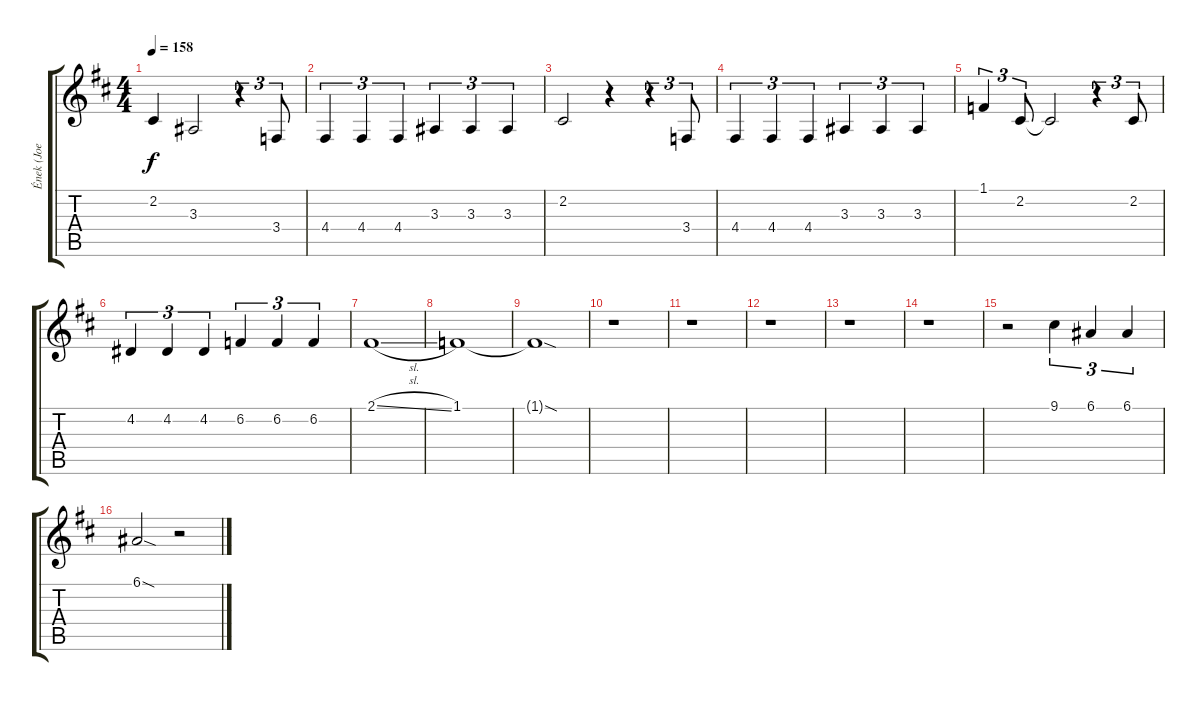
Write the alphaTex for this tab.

\track ("Ének (Joe Lynn Turner)" "Ének (Joe ") {instrument lead2sawtooth}
\staff {score tabs}
\tuning (E4 B3 G3 D3 A2 E2) {hide}
\ts (4 4)
\tempo 158
\clef g2
\ks d
2.2.4{dy f} 3.3.2 r.4{tu (3 2)} 3.4.8{tu (3 2)} |
4.4.4{tu (3 2)} 4.4.4{tu (3 2)} 4.4.4{tu (3 2)} 3.3.4{tu (3 2)} 3.3.4{tu (3 2)} 3.3.4{tu (3 2)} |
2.2.2 r.4 r.4{tu (3 2)} 3.4.8{tu (3 2)} |
4.4.4{tu (3 2)} 4.4.4{tu (3 2)} 4.4.4{tu (3 2)} 3.3.4{tu (3 2)} 3.3.4{tu (3 2)} 3.3.4{tu (3 2)} |
1.1.4{tu (3 2)} 2.2.8{tu (3 2)} 2.2{t}.2 r.4{tu (3 2)} 2.2.8{tu (3 2)} |
4.2.4{tu (3 2)} 4.2.4{tu (3 2)} 4.2.4{tu (3 2)} 6.2.4{tu (3 2)} 6.2.4{tu (3 2)} 6.2.4{tu (3 2)} |
2.1{sl}.1 |
1.1.1 |
1.1{sod t}.1 |
r.1 |
r.1 |
r.1 |
r.1 |
r.1 |
r.2{volume 11} 9.1.4{tu (3 2)} 6.1.4{tu (3 2)} 6.1.4{tu (3 2)} |
6.1{sod}.2 r.2
